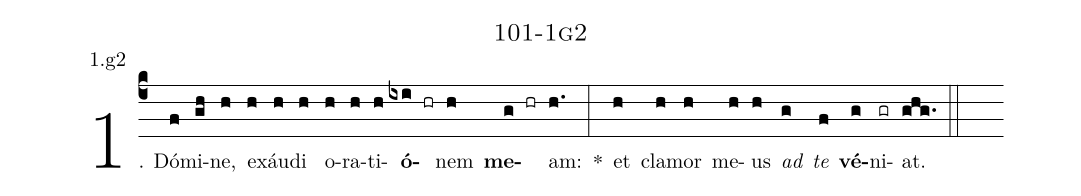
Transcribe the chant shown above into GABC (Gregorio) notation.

name: 101-1g2;
annotation: 1.g2;
%%
(c4)1. Dó(f)mi(gh)ne,(h) ex(h)áu(h)di(h) o(h)ra(h)ti(h)<b>ó</b>(ixi hr)nem(h) <b>me</b>(g hr)am:(h.) *(:) et(h) cla(h)mor(h) me(h)us(h) <i>ad</i>(g) <i>te</i>(f) <b>vé</b>(g)ni(gr)at.(ghg.) (::)
